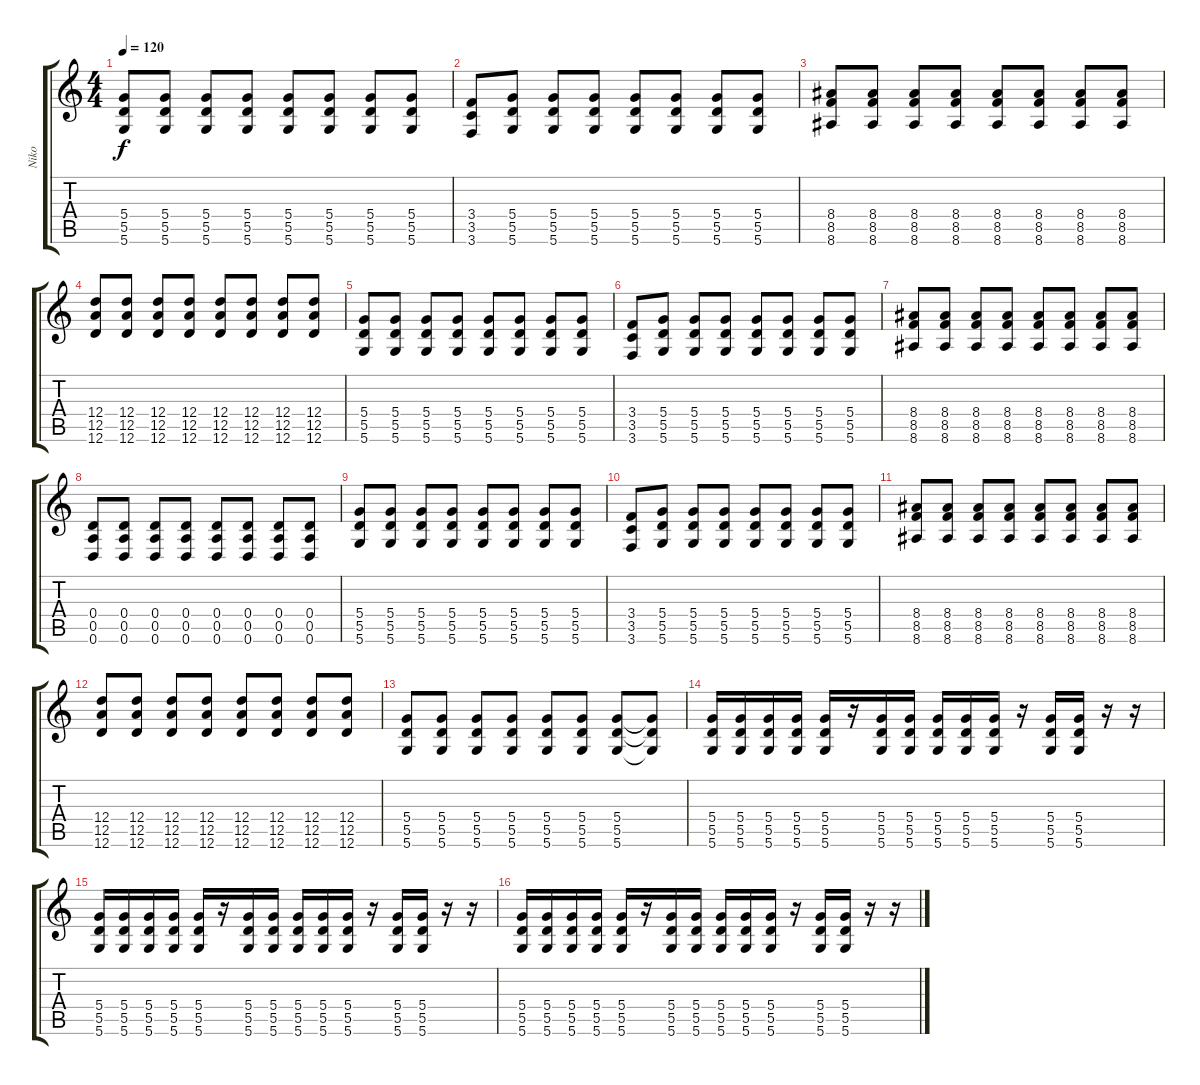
\track ("Niko" "Niko") {instrument distortionguitar}
\staff {score tabs}
\tuning (E4 B3 G3 D3 A2 D2) {hide}
\ts (4 4)
\tempo 120
\clef g2
\ks c
(5.4 5.5 5.6).8{dy f} (5.4 5.5 5.6).8 (5.4 5.5 5.6).8 (5.4 5.5 5.6).8 (5.4 5.5 5.6).8 (5.4 5.5 5.6).8 (5.4 5.5 5.6).8 (5.4 5.5 5.6).8 |
(3.4 3.5 3.6).8 (5.4 5.5 5.6).8 (5.4 5.5 5.6).8 (5.4 5.5 5.6).8 (5.4 5.5 5.6).8 (5.4 5.5 5.6).8 (5.4 5.5 5.6).8 (5.4 5.5 5.6).8 |
(8.4 8.5 8.6).8 (8.4 8.5 8.6).8 (8.4 8.5 8.6).8 (8.4 8.5 8.6).8 (8.4 8.5 8.6).8 (8.4 8.5 8.6).8 (8.4 8.5 8.6).8 (8.4 8.5 8.6).8 |
(12.4 12.5 12.6).8 (12.4 12.5 12.6).8 (12.4 12.5 12.6).8 (12.4 12.5 12.6).8 (12.4 12.5 12.6).8 (12.4 12.5 12.6).8 (12.4 12.5 12.6).8 (12.4 12.5 12.6).8 |
(5.4 5.5 5.6).8 (5.4 5.5 5.6).8 (5.4 5.5 5.6).8 (5.4 5.5 5.6).8 (5.4 5.5 5.6).8 (5.4 5.5 5.6).8 (5.4 5.5 5.6).8 (5.4 5.5 5.6).8 |
(3.4 3.5 3.6).8 (5.4 5.5 5.6).8 (5.4 5.5 5.6).8 (5.4 5.5 5.6).8 (5.4 5.5 5.6).8 (5.4 5.5 5.6).8 (5.4 5.5 5.6).8 (5.4 5.5 5.6).8 |
(8.4 8.5 8.6).8 (8.4 8.5 8.6).8 (8.4 8.5 8.6).8 (8.4 8.5 8.6).8 (8.4 8.5 8.6).8 (8.4 8.5 8.6).8 (8.4 8.5 8.6).8 (8.4 8.5 8.6).8 |
(0.4 0.5 0.6).8 (0.4 0.5 0.6).8 (0.4 0.5 0.6).8 (0.4 0.5 0.6).8 (0.4 0.5 0.6).8 (0.4 0.5 0.6).8 (0.4 0.5 0.6).8 (0.4 0.5 0.6).8 |
(5.4 5.5 5.6).8 (5.4 5.5 5.6).8 (5.4 5.5 5.6).8 (5.4 5.5 5.6).8 (5.4 5.5 5.6).8 (5.4 5.5 5.6).8 (5.4 5.5 5.6).8 (5.4 5.5 5.6).8 |
(3.4 3.5 3.6).8 (5.4 5.5 5.6).8 (5.4 5.5 5.6).8 (5.4 5.5 5.6).8 (5.4 5.5 5.6).8 (5.4 5.5 5.6).8 (5.4 5.5 5.6).8 (5.4 5.5 5.6).8 |
(8.4 8.5 8.6).8 (8.4 8.5 8.6).8 (8.4 8.5 8.6).8 (8.4 8.5 8.6).8 (8.4 8.5 8.6).8 (8.4 8.5 8.6).8 (8.4 8.5 8.6).8 (8.4 8.5 8.6).8 |
(12.4 12.5 12.6).8 (12.4 12.5 12.6).8 (12.4 12.5 12.6).8 (12.4 12.5 12.6).8 (12.4 12.5 12.6).8 (12.4 12.5 12.6).8 (12.4 12.5 12.6).8 (12.4 12.5 12.6).8 |
(5.4 5.5 5.6).8 (5.4 5.5 5.6).8 (5.4 5.5 5.6).8 (5.4 5.5 5.6).8 (5.4 5.5 5.6).8 (5.4 5.5 5.6).8 (5.4 5.5 5.6).8 (5.4{t} 5.5{t} 5.6{t}).8 |
(5.4 5.5 5.6).16 (5.4 5.5 5.6).16 (5.4 5.5 5.6).16 (5.4 5.5 5.6).16 (5.4 5.5 5.6).16 r.16 (5.4 5.5 5.6).16 (5.4 5.5 5.6).16 (5.4 5.5 5.6).16 (5.4 5.5 5.6).16 (5.4 5.5 5.6).16 r.16 (5.4 5.5 5.6).16 (5.4 5.5 5.6).16 r.16 r.16 |
(5.4 5.5 5.6).16 (5.4 5.5 5.6).16 (5.4 5.5 5.6).16 (5.4 5.5 5.6).16 (5.4 5.5 5.6).16 r.16 (5.4 5.5 5.6).16 (5.4 5.5 5.6).16 (5.4 5.5 5.6).16 (5.4 5.5 5.6).16 (5.4 5.5 5.6).16 r.16 (5.4 5.5 5.6).16 (5.4 5.5 5.6).16 r.16 r.16 |
(5.4 5.5 5.6).16 (5.4 5.5 5.6).16 (5.4 5.5 5.6).16 (5.4 5.5 5.6).16 (5.4 5.5 5.6).16 r.16 (5.4 5.5 5.6).16 (5.4 5.5 5.6).16 (5.4 5.5 5.6).16 (5.4 5.5 5.6).16 (5.4 5.5 5.6).16 r.16 (5.4 5.5 5.6).16 (5.4 5.5 5.6).16 r.16 r.16
